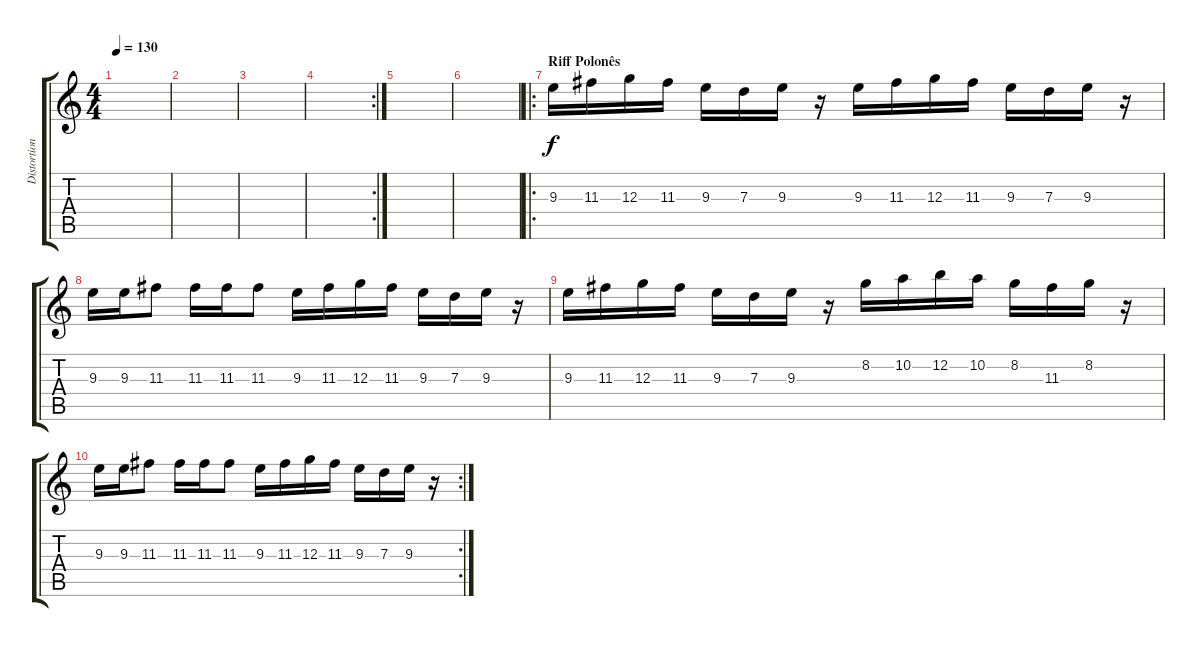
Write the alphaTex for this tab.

\track ("Distortion II" "Distortion") {instrument distortionguitar}
\staff {score tabs}
\tuning (E4 B3 G3 D3 A2 E2) {hide}
\ts (4 4)
\tempo 130
\clef g2
\ks c
|
|
|
\rc 2
|
|
|
\ro
\section ("" "Riff Polonês")
9.3.16 11.3.16 12.3.16 11.3.16 9.3.16 7.3.16 9.3.16 r.16 9.3.16 11.3.16 12.3.16 11.3.16 9.3.16 7.3.16 9.3.16 r.16 |
9.3.16 9.3.16 11.3.8 11.3.16 11.3.16 11.3.8 9.3.16 11.3.16 12.3.16 11.3.16 9.3.16 7.3.16 9.3.16 r.16 |
9.3.16 11.3.16 12.3.16 11.3.16 9.3.16 7.3.16 9.3.16 r.16 8.2.16 10.2.16 12.2.16 10.2.16 8.2.16 11.3.16 8.2.16 r.16 |
\rc 2
9.3.16 9.3.16 11.3.8 11.3.16 11.3.16 11.3.8 9.3.16 11.3.16 12.3.16 11.3.16 9.3.16 7.3.16 9.3.16 r.16
